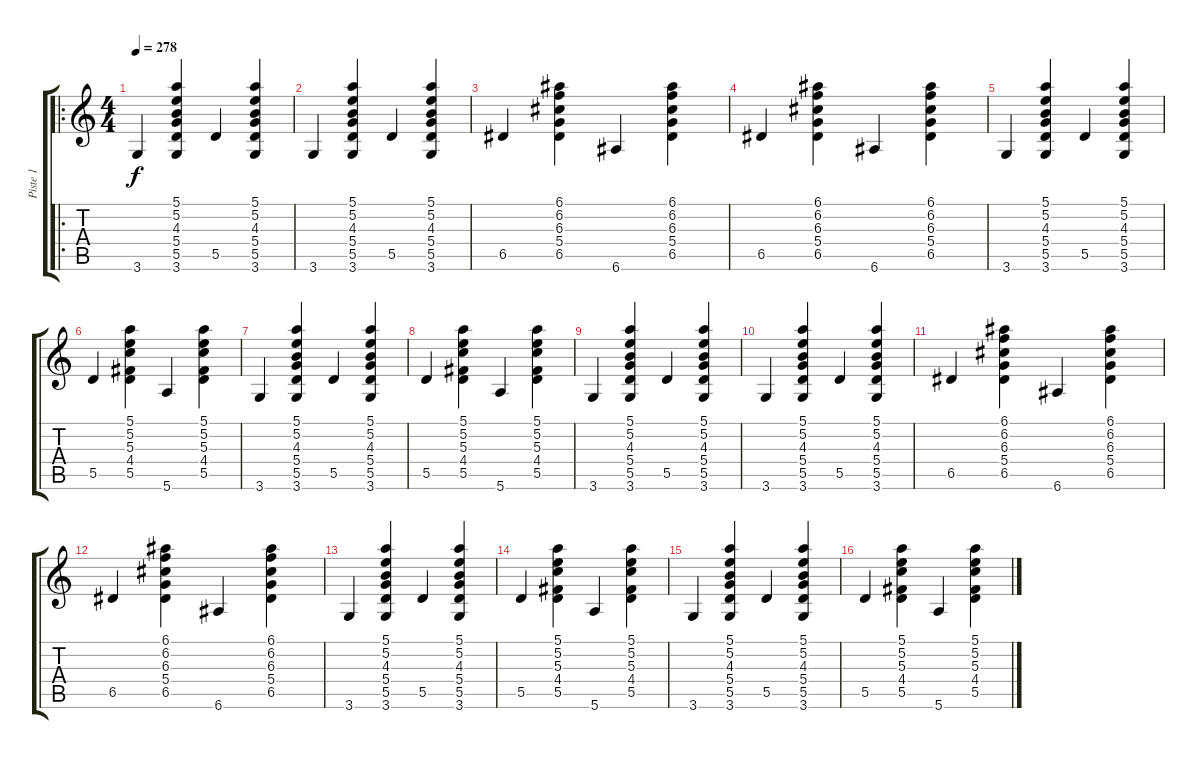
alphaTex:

\track ("Piste 1" "Piste 1") {instrument acousticguitarnylon}
\staff {score tabs}
\tuning (E4 B3 G3 D3 A2 E2) {hide}
\ro
\ts (4 4)
\tempo 278
\clef g2
\ks c
3.6.4{dy f instrument acousticguitarnylon} (5.1 5.2 4.3 5.4 5.5 3.6).4 5.5.4 (5.1 5.2 4.3 5.4 5.5 3.6).4 |
3.6.4 (5.1 5.2 4.3 5.4 5.5 3.6).4 5.5.4 (5.1 5.2 4.3 5.4 5.5 3.6).4 |
6.5.4 (6.1 6.2 6.3 5.4 6.5).4 6.6.4 (6.1 6.2 6.3 5.4 6.5).4 |
6.5.4 (6.1 6.2 6.3 5.4 6.5).4 6.6.4 (6.1 6.2 6.3 5.4 6.5).4 |
3.6.4 (5.1 5.2 4.3 5.4 5.5 3.6).4 5.5.4 (5.1 5.2 4.3 5.4 5.5 3.6).4 |
5.5.4 (5.1 5.2 5.3 4.4 5.5).4 5.6.4 (5.1 5.2 5.3 4.4 5.5).4 |
3.6.4 (5.1 5.2 4.3 5.4 5.5 3.6).4 5.5.4 (5.1 5.2 4.3 5.4 5.5 3.6).4 |
5.5.4 (5.1 5.2 5.3 4.4 5.5).4 5.6.4 (5.1 5.2 5.3 4.4 5.5).4 |
3.6.4 (5.1 5.2 4.3 5.4 5.5 3.6).4 5.5.4 (5.1 5.2 4.3 5.4 5.5 3.6).4 |
3.6.4 (5.1 5.2 4.3 5.4 5.5 3.6).4 5.5.4 (5.1 5.2 4.3 5.4 5.5 3.6).4 |
6.5.4 (6.1 6.2 6.3 5.4 6.5).4 6.6.4 (6.1 6.2 6.3 5.4 6.5).4 |
6.5.4 (6.1 6.2 6.3 5.4 6.5).4 6.6.4 (6.1 6.2 6.3 5.4 6.5).4 |
3.6.4 (5.1 5.2 4.3 5.4 5.5 3.6).4 5.5.4 (5.1 5.2 4.3 5.4 5.5 3.6).4 |
5.5.4 (5.1 5.2 5.3 4.4 5.5).4 5.6.4 (5.1 5.2 5.3 4.4 5.5).4 |
3.6.4 (5.1 5.2 4.3 5.4 5.5 3.6).4 5.5.4 (5.1 5.2 4.3 5.4 5.5 3.6).4 |
5.5.4 (5.1 5.2 5.3 4.4 5.5).4 5.6.4 (5.1 5.2 5.3 4.4 5.5).4
